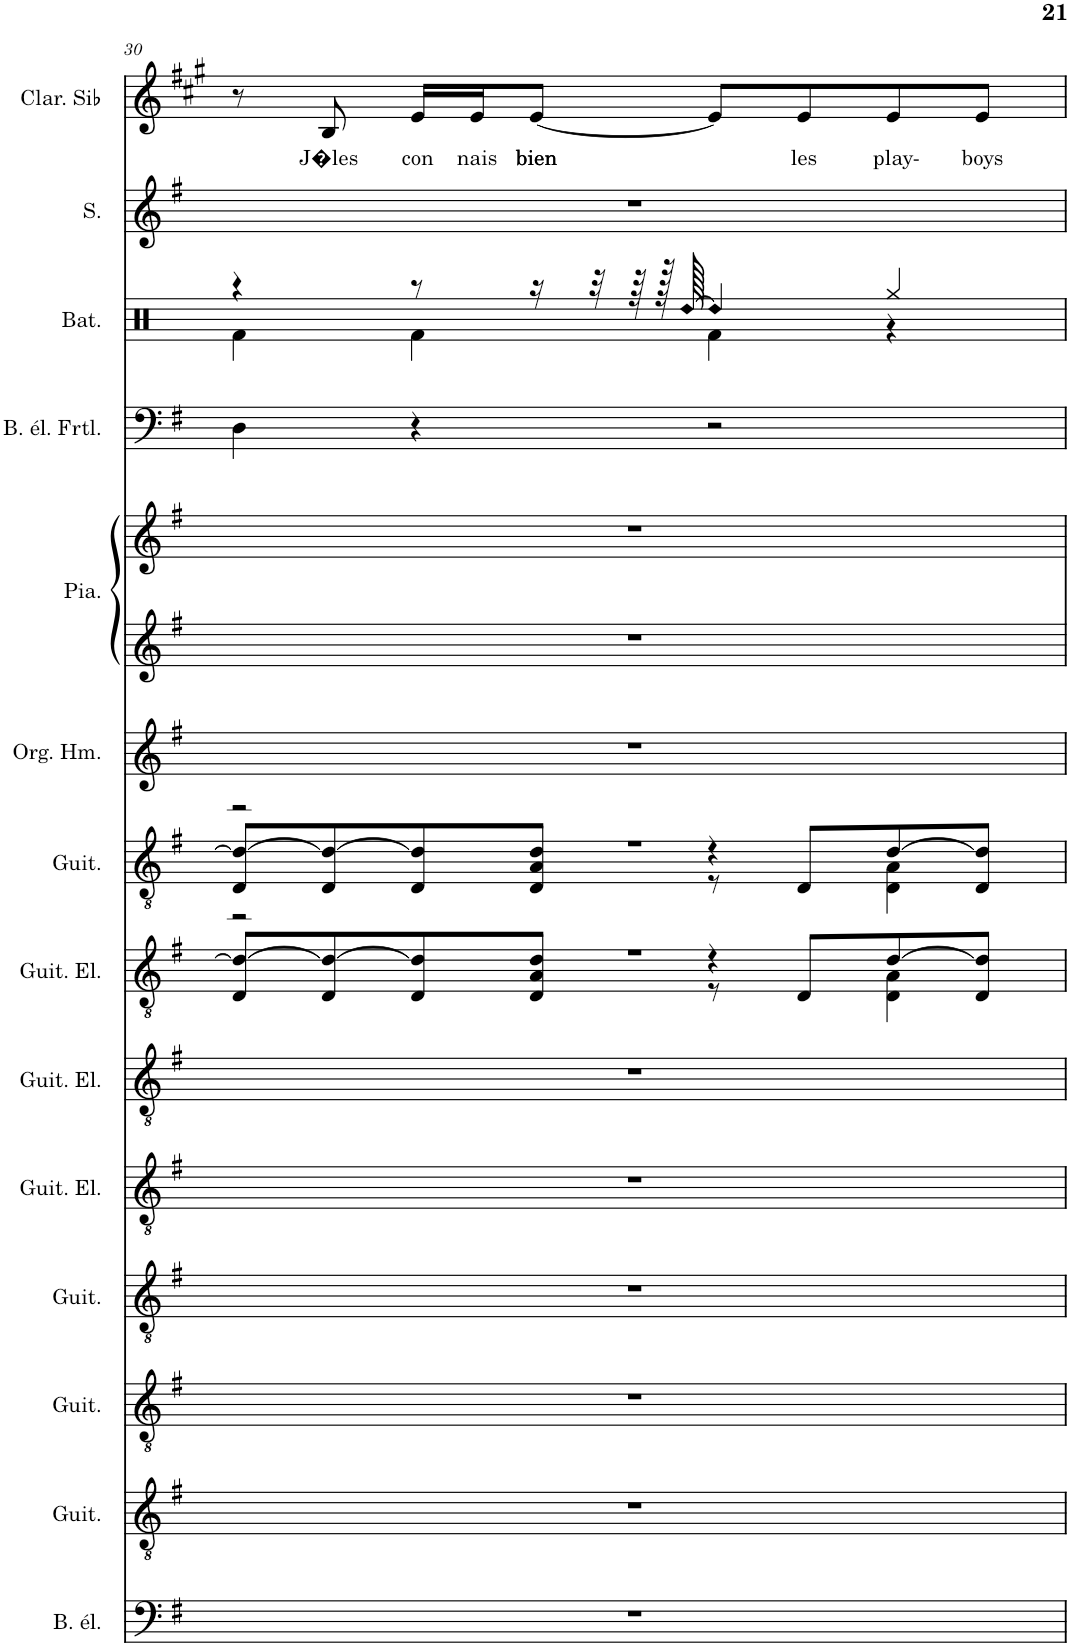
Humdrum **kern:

**kern	**kern	**kern	**kern	**kern	**kern	**kern	**kern	**kern	**kern	**kern	**kern	**kern	**kern	**kern	**text
*part14	*part13	*part12	*part11	*part10	*part9	*part8	*part7	*part6	*part5	*part5	*part4	*part3	*part2	*part1	*part1
*staff15	*staff14	*staff13	*staff12	*staff11	*staff10	*staff9	*staff8	*staff7	*staff6	*staff5	*staff4	*staff3	*staff2	*staff1	*staff1
*I"Basse électrique à 6 cordes, Harmoniques	*I"Guitare acoustique, �cho 2	*I"Guitare acoustique, �cho 1	*I"Guitare acoustique, Guitare 5	*I"Guitare électrique, Guitare 4	*I"Guitare électrique, Guitare 3	*I"Guitare électrique, Guitare 2	*I"Guitare acoustique, Guitare 1	*I"Orgue Hammond, Clavier 2	*I"Piano, Clavier 1	*	*I"Basse électrique fretless, Basse	*I"Batterie, Batterie	*I"Soprano, Choeurs	*I"Clarinette en Sib	*
*I'B. él.	*I'Guit.	*I'Guit.	*I'Guit.	*I'Guit. El.	*I'Guit. El.	*I'Guit. El.	*I'Guit.	*I'Org. Hm.	*I'Pia.	*	*I'B. él. Frtl.	*I'Bat.	*I'S.	*I'Clar. Sib	*
!!LO:PB:g=z
*clefF4	*clefGv2	*clefGv2	*clefGv2	*clefGv2	*clefGv2	*clefGv2	*clefGv2	*clefG2	*clefG2	*clefG2	*clefF4	*clefX	*clefG2	*clefG2	*
*Trd7c12	*	*	*	*	*	*	*	*	*	*	*Trd7c12	*	*	*Trd1c2	*
*k[f#]	*k[f#]	*k[f#]	*k[f#]	*k[f#]	*k[f#]	*k[f#]	*k[f#]	*k[f#]	*k[f#]	*k[f#]	*k[f#]	*k[]	*k[f#]	*k[f#c#g#]	*
*M4/4	*M4/4	*M4/4	*M4/4	*M4/4	*M4/4	*M4/4	*M4/4	*M4/4	*M4/4	*M4/4	*M4/4	*M4/4	*M4/4	*M4/4	*
=30	=30	=30	=30	=30	=30	=30	=30	=30	=30	=30	=30	=30	=30	=30	=30
*	*	*	*	*	*	*^	*^	*	*	*	*	*^	*	*	*
*	*	*	*	*	*	*	*^	*	*^	*	*	*	*	*	*	*	*	*
1r	1r	1r	1r	1r	1r	1r	2r	8D/ 8d/_L	1r	2r	8D/ 8d/_L	1r	1r	1r	4D\	4r	4Rf\	1r	8r	.
!	!	!	!	!	!	!	!	!	!	!	!	!	!	!	!	!	!	!	!	!LO:LY:b
.	.	.	.	.	.	.	.	8D/ 8d/_	.	.	8D/ 8d/_	.	.	.	.	.	.	.	8B/	J�les
!	!	!	!	!	!	!	!	!	!	!	!	!	!	!	!	!	!	!	!	!LO:LY:b
.	.	.	.	.	.	.	.	8D/ 8d/]	.	.	8D/ 8d/]	.	.	.	4r	8r	4Rf\	.	16e/LL	con
!	!	!	!	!	!	!	!	!	!	!	!	!	!	!	!	!	!	!	!	!LO:LY:b
.	.	.	.	.	.	.	.	.	.	.	.	.	.	.	.	.	.	.	16e/J	nais
!	!	!	!	!	!	!	!	!	!	!	!	!	!	!	!	!	!	!	!	!LO:LY:b
.	.	.	.	.	.	.	.	8D/ 8A/ 8d/J	.	.	8D/ 8A/ 8d/J	.	.	.	.	16r	.	.	[8e/J	bien
.	.	.	.	.	.	.	.	.	.	.	.	.	.	.	.	32r	.	.	.	.
.	.	.	.	.	.	.	.	.	.	.	.	.	.	.	.	64r	.	.	.	.
.	.	.	.	.	.	.	.	.	.	.	.	.	.	.	.	128r	.	.	.	.
!	!	!	!	!	!	!	!	!	!	!	!	!	!	!	!	!LO:N:head=diamond	!	!	!	!
.	.	.	.	.	.	.	.	.	.	.	.	.	.	.	.	[128Rdd/	.	.	.	.
!	!	!	!	!	!	!	!	!	!	!	!	!	!	!	!	!LO:N:head=diamond	!	!	!	!
.	.	.	.	.	.	.	4r	8r	.	4r	8r	.	.	.	2r	4Rdd/]	4Rf\	.	8e/L]	.
!	!	!	!	!	!	!	!	!	!	!	!	!	!	!	!	!	!	!	!	!LO:LY:b
.	.	.	.	.	.	.	.	8D/L	.	.	8D/L	.	.	.	.	.	.	.	8e/	les
!	!	!	!	!	!	!	!	!	!	!	!	!	!	!	!	!	!	!	!	!LO:LY:b
.	.	.	.	.	.	.	4D\ 4A\	[8d/	.	4D\ 4A\	[8d/	.	.	.	.	4Rgg/	4r	.	8e/	play-
!	!	!	!	!	!	!	!	!	!	!	!	!	!	!	!	!	!	!	!	!LO:LY:b
.	.	.	.	.	.	.	.	8D/ 8d/]J	.	.	8D/ 8d/]J	.	.	.	.	.	.	.	8e/J	boys
*	*	*	*	*	*	*v	*v	*v	*	*	*	*	*	*	*	*v	*v	*	*	*
*	*	*	*	*	*	*	*v	*v	*v	*	*	*	*	*	*	*	*
=	=	=	=	=	=	=	=	=	=	=	=	=	=	=	=
*-	*-	*-	*-	*-	*-	*-	*-	*-	*-	*-	*-	*-	*-	*-	*-
